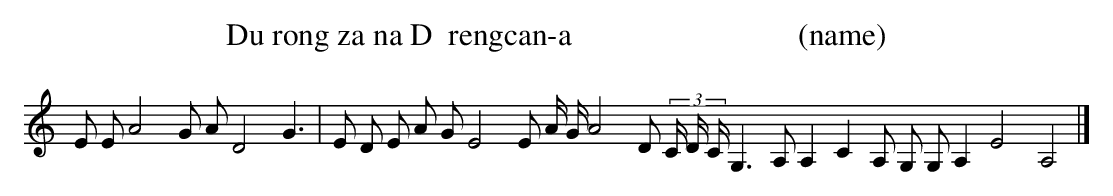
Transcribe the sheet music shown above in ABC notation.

X:1
T: Du rong za na Drengcan-a                             (name)
L: 1/8
K: C
E EA4G AD4G3 [I:setbarnb 1]|
E D E A GE4E A/ G/A4D (3C/ D/ C/G,2>A,2A,2C2A, G, G,A,2E4A,4 |]
